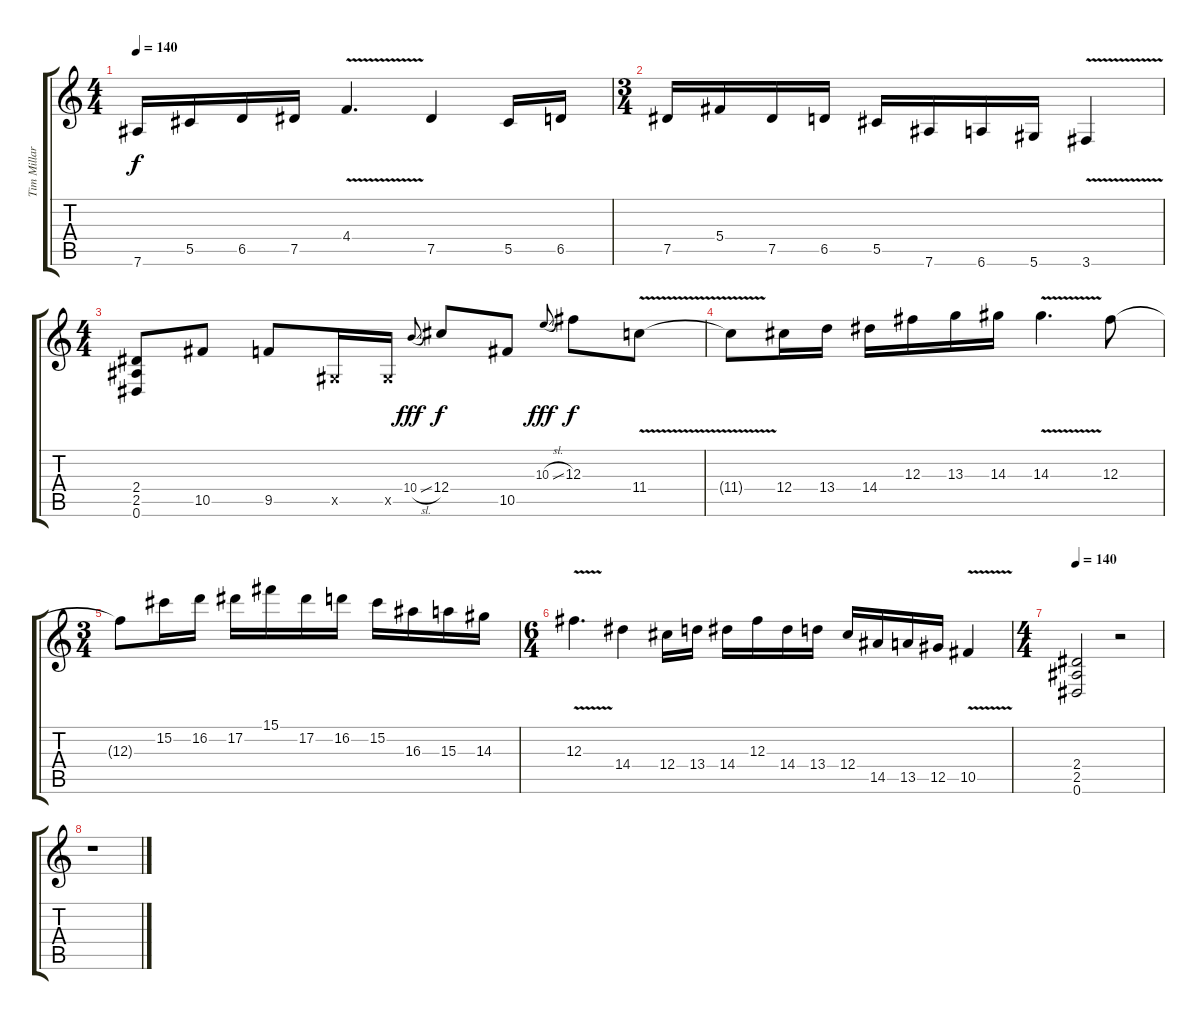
\track ("Tim Millar" "Tim Millar") {instrument distortionguitar}
\staff {score tabs}
\tuning (Eb4 Bb3 Gb3 Db3 Ab2 Eb2) {hide}
\ts (4 4)
\tempo 140
\clef g2
\ks c
7.6.16{dy f} 5.5.16 6.5.16 7.5.16 4.4{v}.4{d} 7.5.4 5.5.16 6.5.16 |
\ts (3 4)
7.5.16 5.4.16 7.5.16 6.5.16 5.5.16 7.6.16 6.6.16 5.6.16 3.6{v}.4 |
\ts (4 4)
(2.4 2.5 0.6).8 10.5.8 9.5.8 0.5{x}.16 0.5{x}.16 10.4{sl}.8{gr onbeat dy fff} 12.4.8{dy f} 10.5.8 10.3{sl}.8{gr onbeat dy fff} 12.3.8{dy f} 11.4{v}.8 |
11.4{t}.8 12.4.16 13.4.16 14.4.16 12.3.16 13.3.16 14.3.16 14.3{v}.4{d} 12.3.8 |
\ts (3 4)
12.3{t}.8 15.2.16 16.2.16 17.2.16 15.1.16 17.2.16 16.2.16 15.2.16 16.3.16 15.3.16 14.3.16 |
\ts (6 4)
12.3{v}.4{d} 14.4.4 12.4.16 13.4.16 14.4.16 12.3.16 14.4.16 13.4.16 12.4.16 14.5.16 13.5.16 12.5.16 10.5{v}.4 |
\ts (4 4)
\tempo 140
(2.4 2.5 0.6).2 r.2 |
r.1
